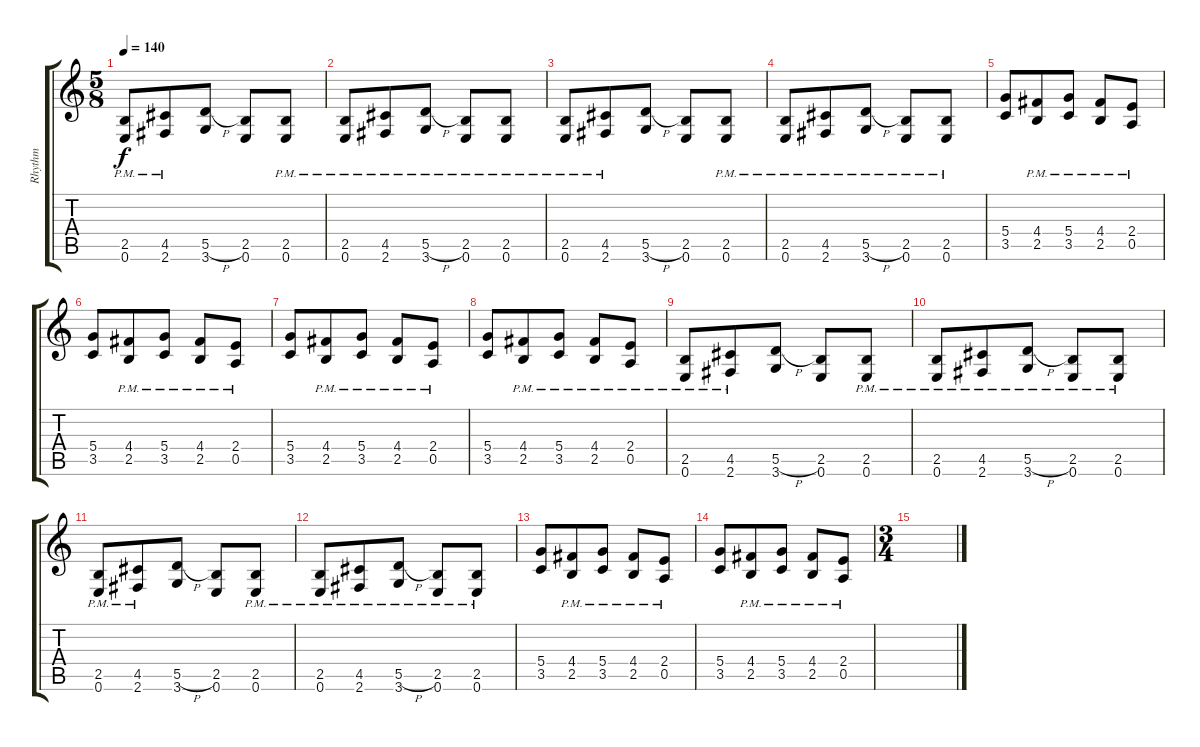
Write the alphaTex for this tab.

\track ("Rhythm" "Rhythm") {instrument distortionguitar}
\staff {score tabs}
\tuning (E4 B3 G3 D3 A2 E2) {hide}
\ts (5 8)
\tempo 140
\clef g2
\ks c
(2.5{pm} 0.6{pm}).8{dy f} (4.5{pm} 2.6{pm}).8 (5.5{h} 3.6).8 (2.5 0.6).8 (2.5{pm} 0.6{pm}).8 |
(2.5{pm} 0.6{pm}).8 (4.5{pm} 2.6{pm}).8 (5.5{h pm} 3.6{pm}).8 (2.5{pm} 0.6{pm}).8 (2.5{pm} 0.6{pm}).8 |
(2.5{pm} 0.6{pm}).8 (4.5{pm} 2.6{pm}).8 (5.5{h} 3.6).8 (2.5 0.6).8 (2.5{pm} 0.6{pm}).8 |
(2.5{pm} 0.6{pm}).8 (4.5{pm} 2.6{pm}).8 (5.5{h pm} 3.6{pm}).8 (2.5{pm} 0.6{pm}).8 (2.5{pm} 0.6{pm}).8 |
(5.4 3.5).8 (4.4{pm} 2.5{pm}).8 (5.4{pm} 3.5{pm}).8 (4.4{pm} 2.5{pm}).8 (2.4{pm} 0.5{pm}).8 |
(5.4 3.5).8 (4.4{pm} 2.5{pm}).8 (5.4{pm} 3.5{pm}).8 (4.4{pm} 2.5{pm}).8 (2.4{pm} 0.5{pm}).8 |
(5.4 3.5).8 (4.4{pm} 2.5{pm}).8 (5.4{pm} 3.5{pm}).8 (4.4{pm} 2.5{pm}).8 (2.4{pm} 0.5{pm}).8 |
(5.4 3.5).8 (4.4{pm} 2.5{pm}).8 (5.4{pm} 3.5{pm}).8 (4.4{pm} 2.5{pm}).8 (2.4{pm} 0.5{pm}).8 |
(2.5{pm} 0.6{pm}).8 (4.5{pm} 2.6{pm}).8 (5.5{h} 3.6).8 (2.5 0.6).8 (2.5{pm} 0.6{pm}).8 |
(2.5{pm} 0.6{pm}).8 (4.5{pm} 2.6{pm}).8 (5.5{h pm} 3.6{pm}).8 (2.5{pm} 0.6{pm}).8 (2.5{pm} 0.6{pm}).8 |
(2.5{pm} 0.6{pm}).8 (4.5{pm} 2.6{pm}).8 (5.5{h} 3.6).8 (2.5 0.6).8 (2.5{pm} 0.6{pm}).8 |
(2.5{pm} 0.6{pm}).8 (4.5{pm} 2.6{pm}).8 (5.5{h pm} 3.6{pm}).8 (2.5{pm} 0.6{pm}).8 (2.5{pm} 0.6{pm}).8 |
(5.4 3.5).8 (4.4{pm} 2.5{pm}).8 (5.4{pm} 3.5{pm}).8 (4.4{pm} 2.5{pm}).8 (2.4{pm} 0.5{pm}).8 |
(5.4 3.5).8 (4.4{pm} 2.5{pm}).8 (5.4{pm} 3.5{pm}).8 (4.4{pm} 2.5{pm}).8 (2.4{pm} 0.5{pm}).8 |
\ts (3 4)
